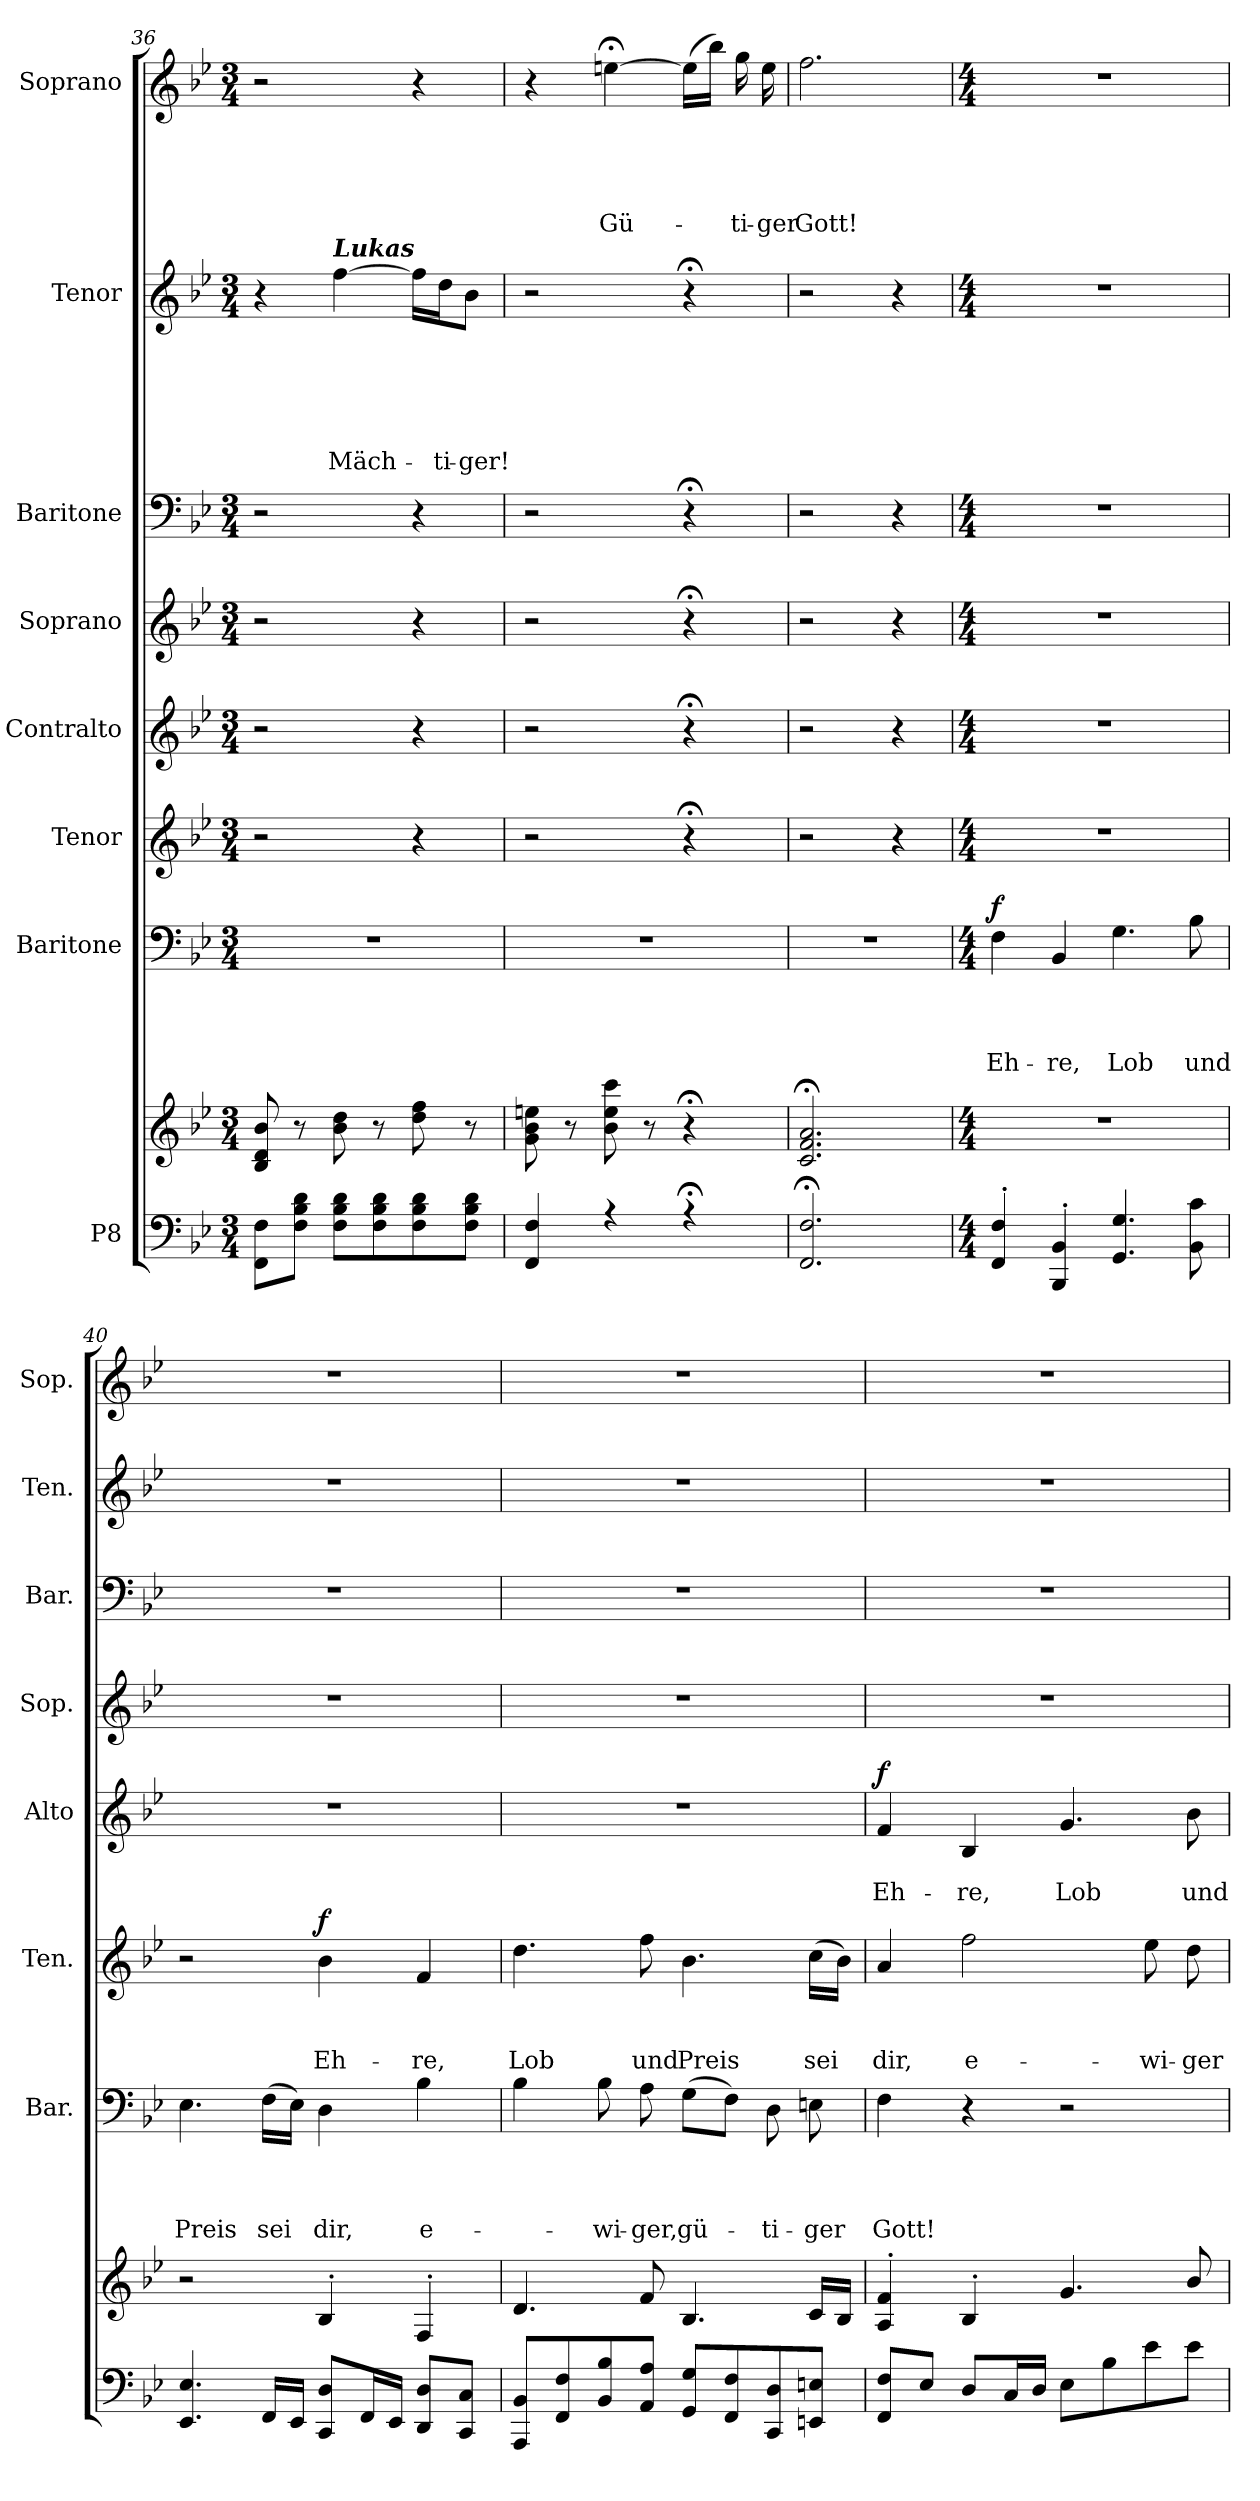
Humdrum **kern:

**kern	**kern	**kern	**text	**text	**text	**text	**dynam	**kern	**text	**text	**text	**dynam	**kern	**text	**text	**dynam	**kern	**kern	**kern	**text	**text	**text	**text	**text	**text	**kern	**text	**text	**text	**text	**text
*part8	*part8	*part7	*part7	*part7	*part7	*part7	*part7	*part6	*part6	*part6	*part6	*part6	*part5	*part5	*part5	*part5	*part4	*part3	*part2	*part2	*part2	*part2	*part2	*part2	*part2	*part1	*part1	*part1	*part1	*part1	*part1
*staff9	*staff8	*staff7	*staff7	*staff7	*staff7	*staff7	*staff7	*staff6	*staff6	*staff6	*staff6	*staff6	*staff5	*staff5	*staff5	*staff5	*staff4	*staff3	*staff2	*staff2	*staff2	*staff2	*staff2	*staff2	*staff2	*staff1	*staff1	*staff1	*staff1	*staff1	*staff1
*I"P8	*	*I"Baritone	*	*	*	*	*	*I"Tenor	*	*	*	*	*I"Contralto	*	*	*	*I"Soprano	*I"Baritone	*I"Tenor	*	*	*	*	*	*	*I"Soprano	*	*	*	*	*
*	*	*I'Bar.	*	*	*	*	*	*I'Ten.	*	*	*	*	*I'Alto	*	*	*	*I'Sop.	*I'Bar.	*I'Ten.	*	*	*	*	*	*	*I'Sop.	*	*	*	*	*
*clefF4	*clefG2	*clefF4	*	*	*	*	*	*clefG2	*	*	*	*	*clefG2	*	*	*	*clefG2	*clefF4	*clefG2	*	*	*	*	*	*	*clefG2	*	*	*	*	*
*	*	*	*	*	*	*	*	*ITrd7c12	*	*	*	*	*	*	*	*	*	*	*ITrd7c12	*	*	*	*	*	*	*	*	*	*	*	*
*k[b-e-]	*k[b-e-]	*k[b-e-]	*	*	*	*	*	*k[b-e-]	*	*	*	*	*k[b-e-]	*	*	*	*k[b-e-]	*k[b-e-]	*k[b-e-]	*	*	*	*	*	*	*k[b-e-]	*	*	*	*	*
*B-:	*B-:	*B-:	*	*	*	*	*	*B-:	*	*	*	*	*B-:	*	*	*	*B-:	*B-:	*B-:	*	*	*	*	*	*	*B-:	*	*	*	*	*
*M3/4	*M3/4	*M3/4	*	*	*	*	*	*M3/4	*	*	*	*	*M3/4	*	*	*	*M3/4	*M3/4	*M3/4	*	*	*	*	*	*	*M3/4	*	*	*	*	*
=36	=36	=36	=36	=36	=36	=36	=36	=36	=36	=36	=36	=36	=36	=36	=36	=36	=36	=36	=36	=36	=36	=36	=36	=36	=36	=36	=36	=36	=36	=36	=36
*^	*^	*	*	*	*	*	*	*	*	*	*	*	*	*	*	*	*	*	*	*	*	*	*	*	*	*	*	*	*	*	*
*	*	*	*^	*	*	*	*	*	*	*	*	*	*	*	*	*	*	*	*	*	*	*	*	*	*	*	*	*	*	*	*	*	*
8FF\ 8F\L	2.ryy	2.ryy	2.ryy	8B-/ 8d/ 8b-/	2.r	.	.	.	.	.	2r	.	.	.	.	2r	.	.	.	2r	2r	4r	.	.	.	.	.	.	2r	.	.	.	.	.
8F\ 8B-\ 8d\J	.	.	.	8r	.	.	.	.	.	.	.	.	.	.	.	.	.	.	.	.	.	.	.	.	.	.	.	.	.	.	.	.	.	.
!	!	!	!	!	!	!	!	!	!	!	!	!	!	!	!	!	!	!	!	!	!	!LO:TX:a:Bi:t=Lukas	!	!	!	!	!	!	!	!	!	!	!	!
!	!	!	!	!	!	!	!	!	!	!	!	!	!	!	!	!	!	!	!	!	!	!	!	!	!	!	!	!LO:LY:b	!	!	!	!	!	!
8F\ 8B-\ 8d\L	.	.	.	8b-\ 8dd\	.	.	.	.	.	.	.	.	.	.	.	.	.	.	.	.	.	[>4f\	.	.	.	.	.	Mäch-	.	.	.	.	.	.
8F\ 8B-\ 8d\	.	.	.	8r	.	.	.	.	.	.	.	.	.	.	.	.	.	.	.	.	.	.	.	.	.	.	.	.	.	.	.	.	.	.
8F\ 8B-\ 8d\	.	.	.	8dd\ 8ff\	.	.	.	.	.	.	4r	.	.	.	.	4r	.	.	.	4r	4r	16f\LL]	.	.	.	.	.	.	4r	.	.	.	.	.
!	!	!	!	!	!	!	!	!	!	!	!	!	!	!	!	!	!	!	!	!	!	!	!	!	!	!	!	!LO:LY:b	!	!	!	!	!	!
.	.	.	.	.	.	.	.	.	.	.	.	.	.	.	.	.	.	.	.	.	.	16d\J	.	.	.	.	.	-ti-	.	.	.	.	.	.
!	!	!	!	!	!	!	!	!	!	!	!	!	!	!	!	!	!	!	!	!	!	!	!	!	!	!	!	!LO:LY:b	!	!	!	!	!	!
8F\ 8B-\ 8d\J	.	.	.	8r	.	.	.	.	.	.	.	.	.	.	.	.	.	.	.	.	.	8B-\J	.	.	.	.	.	-ger!	.	.	.	.	.	.
!!LO:PB:g=z
=37	=37	=37	=37	=37	=37	=37	=37	=37	=37	=37	=37	=37	=37	=37	=37	=37	=37	=37	=37	=37	=37	=37	=37	=37	=37	=37	=37	=37	=37	=37	=37	=37	=37	=37
4FF/ 4F/	2.ryy	2.ryy	2.ryy	8g\ 8b-\ 8een\	2.r	.	.	.	.	.	2r	.	.	.	.	2r	.	.	.	2r	2r	2r	.	.	.	.	.	.	4r	.	.	.	.	.
.	.	.	.	8r	.	.	.	.	.	.	.	.	.	.	.	.	.	.	.	.	.	.	.	.	.	.	.	.	.	.	.	.	.	.
!	!	!	!	!	!	!	!	!	!	!	!	!	!	!	!	!	!	!	!	!	!	!	!	!	!	!	!	!	!	!	!	!	!	!LO:LY:b
4r	.	.	.	8b-\ 8ee\ 8ccc\	.	.	.	.	.	.	.	.	.	.	.	.	.	.	.	.	.	.	.	.	.	.	.	.	[>4een;<\	.	.	.	.	Gü-
.	.	.	.	8r	.	.	.	.	.	.	.	.	.	.	.	.	.	.	.	.	.	.	.	.	.	.	.	.	.	.	.	.	.	.
4r;<	.	.	.	4r;<	.	.	.	.	.	.	4r;<	.	.	.	.	4r;<	.	.	.	4r;<	4r;<	4r;<	.	.	.	.	.	.	(>16ee\LL]	.	.	.	.	.
.	.	.	.	.	.	.	.	.	.	.	.	.	.	.	.	.	.	.	.	.	.	.	.	.	.	.	.	.	16bb-\JJ)	.	.	.	.	.
!	!	!	!	!	!	!	!	!	!	!	!	!	!	!	!	!	!	!	!	!	!	!	!	!	!	!	!	!	!	!	!	!	!	!LO:LY:b
.	.	.	.	.	.	.	.	.	.	.	.	.	.	.	.	.	.	.	.	.	.	.	.	.	.	.	.	.	16gg\	.	.	.	.	-ti-
!	!	!	!	!	!	!	!	!	!	!	!	!	!	!	!	!	!	!	!	!	!	!	!	!	!	!	!	!	!	!	!	!	!	!LO:LY:b
.	.	.	.	.	.	.	.	.	.	.	.	.	.	.	.	.	.	.	.	.	.	.	.	.	.	.	.	.	16ee\	.	.	.	.	-ger
=38	=38	=38	=38	=38	=38	=38	=38	=38	=38	=38	=38	=38	=38	=38	=38	=38	=38	=38	=38	=38	=38	=38	=38	=38	=38	=38	=38	=38	=38	=38	=38	=38	=38	=38
!	!	!	!	!	!	!	!	!	!	!	!	!	!	!	!	!	!	!	!	!	!	!	!	!	!	!	!	!	!	!	!	!	!	!LO:LY:b
2.FF/;< 2.F/;<	2.ryy	2.ryy	2.ryy	2.c/;< 2.f/;< 2.a/;<	2.r	.	.	.	.	.	2r	.	.	.	.	2r	.	.	.	2r	2r	2r	.	.	.	.	.	.	2.ff\	.	.	.	.	Gott!
.	.	.	.	.	.	.	.	.	.	.	4r	.	.	.	.	4r	.	.	.	4r	4r	4r	.	.	.	.	.	.	.	.	.	.	.	.
=39	=39	=39	=39	=39	=39	=39	=39	=39	=39	=39	=39	=39	=39	=39	=39	=39	=39	=39	=39	=39	=39	=39	=39	=39	=39	=39	=39	=39	=39	=39	=39	=39	=39	=39
*M4/4	*	*M4/4	*	*	*M4/4	*	*	*	*	*	*M4/4	*	*	*	*	*M4/4	*	*	*	*M4/4	*M4/4	*M4/4	*	*	*	*	*	*	*M4/4	*	*	*	*	*
*	*	*MM120	*	*	*MM120	*	*	*	*	*	*MM120	*	*	*	*	*MM120	*	*	*	*MM120	*MM120	*MM120	*	*	*	*	*	*	*MM120	*	*	*	*	*
!	!	!	!	!	!	!	!	!	!LO:LY:b	!LO:DY:a	!	!	!	!	!	!	!	!	!	!	!	!	!	!	!	!	!	!	!	!	!	!	!	!
4FF/'> 4F/'>	1ryy	1ryy	1ryy	1r	4F\	.	.	.	Eh-	f	1r	.	.	.	.	1r	.	.	.	1r	1r	1r	.	.	.	.	.	.	1r	.	.	.	.	.
!	!	!	!	!	!	!	!	!	!LO:LY:b	!	!	!	!	!	!	!	!	!	!	!	!	!	!	!	!	!	!	!	!	!	!	!	!	!
4BBB-/'> 4BB-/'>	.	.	.	.	4BB-/	.	.	.	-re,	.	.	.	.	.	.	.	.	.	.	.	.	.	.	.	.	.	.	.	.	.	.	.	.	.
!	!	!	!	!	!	!	!	!	!LO:LY:b	!	!	!	!	!	!	!	!	!	!	!	!	!	!	!	!	!	!	!	!	!	!	!	!	!
4.GG/ 4.G/	.	.	.	.	4.G\	.	.	.	Lob	.	.	.	.	.	.	.	.	.	.	.	.	.	.	.	.	.	.	.	.	.	.	.	.	.
!	!	!	!	!	!	!	!	!	!LO:LY:b	!	!	!	!	!	!	!	!	!	!	!	!	!	!	!	!	!	!	!	!	!	!	!	!	!
8BB-\ 8c\	.	.	.	.	8B-\	.	.	.	und	.	.	.	.	.	.	.	.	.	.	.	.	.	.	.	.	.	.	.	.	.	.	.	.	.
=40	=40	=40	=40	=40	=40	=40	=40	=40	=40	=40	=40	=40	=40	=40	=40	=40	=40	=40	=40	=40	=40	=40	=40	=40	=40	=40	=40	=40	=40	=40	=40	=40	=40	=40
!	!	!	!	!	!	!	!	!	!LO:LY:b	!	!	!	!	!	!	!	!	!	!	!	!	!	!	!	!	!	!	!	!	!	!	!	!	!
4.EE-/ 4.E-/	1ryy	1ryy	1ryy	2r	4.E-\	.	.	.	Preis	.	2r	.	.	.	.	1r	.	.	.	1r	1r	1r	.	.	.	.	.	.	1r	.	.	.	.	.
!	!	!	!	!	!	!	!	!	!LO:LY:b	!	!	!	!	!	!	!	!	!	!	!	!	!	!	!	!	!	!	!	!	!	!	!	!	!
16FF/LL	.	.	.	.	(>16F\LL	.	.	.	sei	.	.	.	.	.	.	.	.	.	.	.	.	.	.	.	.	.	.	.	.	.	.	.	.	.
16EE-/JJ	.	.	.	.	16E-\JJ)	.	.	.	.	.	.	.	.	.	.	.	.	.	.	.	.	.	.	.	.	.	.	.	.	.	.	.	.	.
!	!	!	!	!	!	!	!	!	!LO:LY:b	!	!	!	!	!LO:LY:b	!LO:DY:a	!	!	!	!	!	!	!	!	!	!	!	!	!	!	!	!	!	!	!
8CC/ 8D/L	.	.	.	4B-'>/	4D\	.	.	.	dir,	.	4B-\	.	.	Eh-	f	.	.	.	.	.	.	.	.	.	.	.	.	.	.	.	.	.	.	.
16FF/L	.	.	.	.	.	.	.	.	.	.	.	.	.	.	.	.	.	.	.	.	.	.	.	.	.	.	.	.	.	.	.	.	.	.
16EE-/JJ	.	.	.	.	.	.	.	.	.	.	.	.	.	.	.	.	.	.	.	.	.	.	.	.	.	.	.	.	.	.	.	.	.	.
!	!	!	!	!	!	!	!	!	!LO:LY:b	!	!	!	!	!LO:LY:b	!	!	!	!	!	!	!	!	!	!	!	!	!	!	!	!	!	!	!	!
8DD/ 8D/L	.	.	.	4F'>/	4B-\	.	.	.	e-	.	4F/	.	.	-re,	.	.	.	.	.	.	.	.	.	.	.	.	.	.	.	.	.	.	.	.
8CC/ 8C/J	.	.	.	.	.	.	.	.	.	.	.	.	.	.	.	.	.	.	.	.	.	.	.	.	.	.	.	.	.	.	.	.	.	.
!!LO:PB:g=z
=41	=41	=41	=41	=41	=41	=41	=41	=41	=41	=41	=41	=41	=41	=41	=41	=41	=41	=41	=41	=41	=41	=41	=41	=41	=41	=41	=41	=41	=41	=41	=41	=41	=41	=41
!	!	!	!	!	!	!	!	!	!	!	!	!	!	!LO:LY:b	!	!	!	!	!	!	!	!	!	!	!	!	!	!	!	!	!	!	!	!
8AAA/ 8BB-/L	1ryy	1ryy	1ryy	4.d/	4B-\	.	.	.	.	.	4.d\	.	.	Lob	.	1r	.	.	.	1r	1r	1r	.	.	.	.	.	.	1r	.	.	.	.	.
8FF/ 8F/	.	.	.	.	.	.	.	.	.	.	.	.	.	.	.	.	.	.	.	.	.	.	.	.	.	.	.	.	.	.	.	.	.	.
!	!	!	!	!	!	!	!	!	!LO:LY:b	!	!	!	!	!	!	!	!	!	!	!	!	!	!	!	!	!	!	!	!	!	!	!	!	!
8BB-/ 8B-/	.	.	.	.	8B-\	.	.	.	-wi-	.	.	.	.	.	.	.	.	.	.	.	.	.	.	.	.	.	.	.	.	.	.	.	.	.
!	!	!	!	!	!	!	!	!	!LO:LY:b	!	!	!	!	!LO:LY:b	!	!	!	!	!	!	!	!	!	!	!	!	!	!	!	!	!	!	!	!
8AA/ 8A/J	.	.	.	8f/	8A\	.	.	.	-ger,	.	8f\	.	.	und	.	.	.	.	.	.	.	.	.	.	.	.	.	.	.	.	.	.	.	.
!	!	!	!	!	!	!	!	!	!LO:LY:b	!	!	!	!	!LO:LY:b	!	!	!	!	!	!	!	!	!	!	!	!	!	!	!	!	!	!	!	!
8GG/ 8G/L	.	.	.	4.B-/	(>8G\L	.	.	.	gü-	.	4.B-\	.	.	Preis	.	.	.	.	.	.	.	.	.	.	.	.	.	.	.	.	.	.	.	.
8FF/ 8F/	.	.	.	.	8F\J)	.	.	.	.	.	.	.	.	.	.	.	.	.	.	.	.	.	.	.	.	.	.	.	.	.	.	.	.	.
!	!	!	!	!	!	!	!	!	!LO:LY:b	!	!	!	!	!	!	!	!	!	!	!	!	!	!	!	!	!	!	!	!	!	!	!	!	!
8CC/ 8D/	.	.	.	.	8D\	.	.	.	-ti-	.	.	.	.	.	.	.	.	.	.	.	.	.	.	.	.	.	.	.	.	.	.	.	.	.
!	!	!	!	!	!	!	!	!	!LO:LY:b	!	!	!	!	!LO:LY:b	!	!	!	!	!	!	!	!	!	!	!	!	!	!	!	!	!	!	!	!
8EEn/ 8En/J	.	.	.	16c/LL	8En\	.	.	.	-ger	.	(>16c\LL	.	.	sei	.	.	.	.	.	.	.	.	.	.	.	.	.	.	.	.	.	.	.	.
.	.	.	.	16B-/JJ	.	.	.	.	.	.	16B-\JJ)	.	.	.	.	.	.	.	.	.	.	.	.	.	.	.	.	.	.	.	.	.	.	.
=42	=42	=42	=42	=42	=42	=42	=42	=42	=42	=42	=42	=42	=42	=42	=42	=42	=42	=42	=42	=42	=42	=42	=42	=42	=42	=42	=42	=42	=42	=42	=42	=42	=42	=42
!	!	!	!	!	!	!	!	!	!LO:LY:b	!	!	!	!	!LO:LY:b	!	!	!	!LO:LY:b	!LO:DY:a	!	!	!	!	!	!	!	!	!	!	!	!	!	!	!
8FF/ 8F/L	1ryy	1ryy	1ryy	4A/'< 4f/'<	4F\	.	.	.	Gott!	.	4A/	.	.	dir,	.	4f/	.	Eh-	f	1r	1r	1r	.	.	.	.	.	.	1r	.	.	.	.	.
8E-/J	.	.	.	.	.	.	.	.	.	.	.	.	.	.	.	.	.	.	.	.	.	.	.	.	.	.	.	.	.	.	.	.	.	.
!	!	!	!	!	!	!	!	!	!	!	!	!	!	!LO:LY:b	!	!	!	!LO:LY:b	!	!	!	!	!	!	!	!	!	!	!	!	!	!	!	!
8D/L	.	.	.	4B-'</	4r	.	.	.	.	.	2f\	.	.	e-	.	4B-/	.	-re,	.	.	.	.	.	.	.	.	.	.	.	.	.	.	.	.
16C/L	.	.	.	.	.	.	.	.	.	.	.	.	.	.	.	.	.	.	.	.	.	.	.	.	.	.	.	.	.	.	.	.	.	.
16D/JJ	.	.	.	.	.	.	.	.	.	.	.	.	.	.	.	.	.	.	.	.	.	.	.	.	.	.	.	.	.	.	.	.	.	.
!	!	!	!	!	!	!	!	!	!	!	!	!	!	!	!	!	!	!LO:LY:b	!	!	!	!	!	!	!	!	!	!	!	!	!	!	!	!
8E-\L	.	.	.	4.g/	2r	.	.	.	.	.	.	.	.	.	.	4.g/	.	Lob	.	.	.	.	.	.	.	.	.	.	.	.	.	.	.	.
8B-\	.	.	.	.	.	.	.	.	.	.	.	.	.	.	.	.	.	.	.	.	.	.	.	.	.	.	.	.	.	.	.	.	.	.
!	!	!	!	!	!	!	!	!	!	!	!	!	!	!LO:LY:b	!	!	!	!	!	!	!	!	!	!	!	!	!	!	!	!	!	!	!	!
8e-\	.	.	.	.	.	.	.	.	.	.	8e-\	.	.	-wi-	.	.	.	.	.	.	.	.	.	.	.	.	.	.	.	.	.	.	.	.
!	!	!	!	!	!	!	!	!	!	!	!	!	!	!LO:LY:b	!	!	!	!LO:LY:b	!	!	!	!	!	!	!	!	!	!	!	!	!	!	!	!
8e-\J	.	.	.	8b-/	.	.	.	.	.	.	8d\	.	.	-ger	.	8b-\	.	und	.	.	.	.	.	.	.	.	.	.	.	.	.	.	.	.
*v	*v	*	*	*	*	*	*	*	*	*	*	*	*	*	*	*	*	*	*	*	*	*	*	*	*	*	*	*	*	*	*	*	*	*
*	*v	*v	*v	*	*	*	*	*	*	*	*	*	*	*	*	*	*	*	*	*	*	*	*	*	*	*	*	*	*	*	*	*	*
=	=	=	=	=	=	=	=	=	=	=	=	=	=	=	=	=	=	=	=	=	=	=	=	=	=	=	=	=	=	=	=
*-	*-	*-	*-	*-	*-	*-	*-	*-	*-	*-	*-	*-	*-	*-	*-	*-	*-	*-	*-	*-	*-	*-	*-	*-	*-	*-	*-	*-	*-	*-	*-
